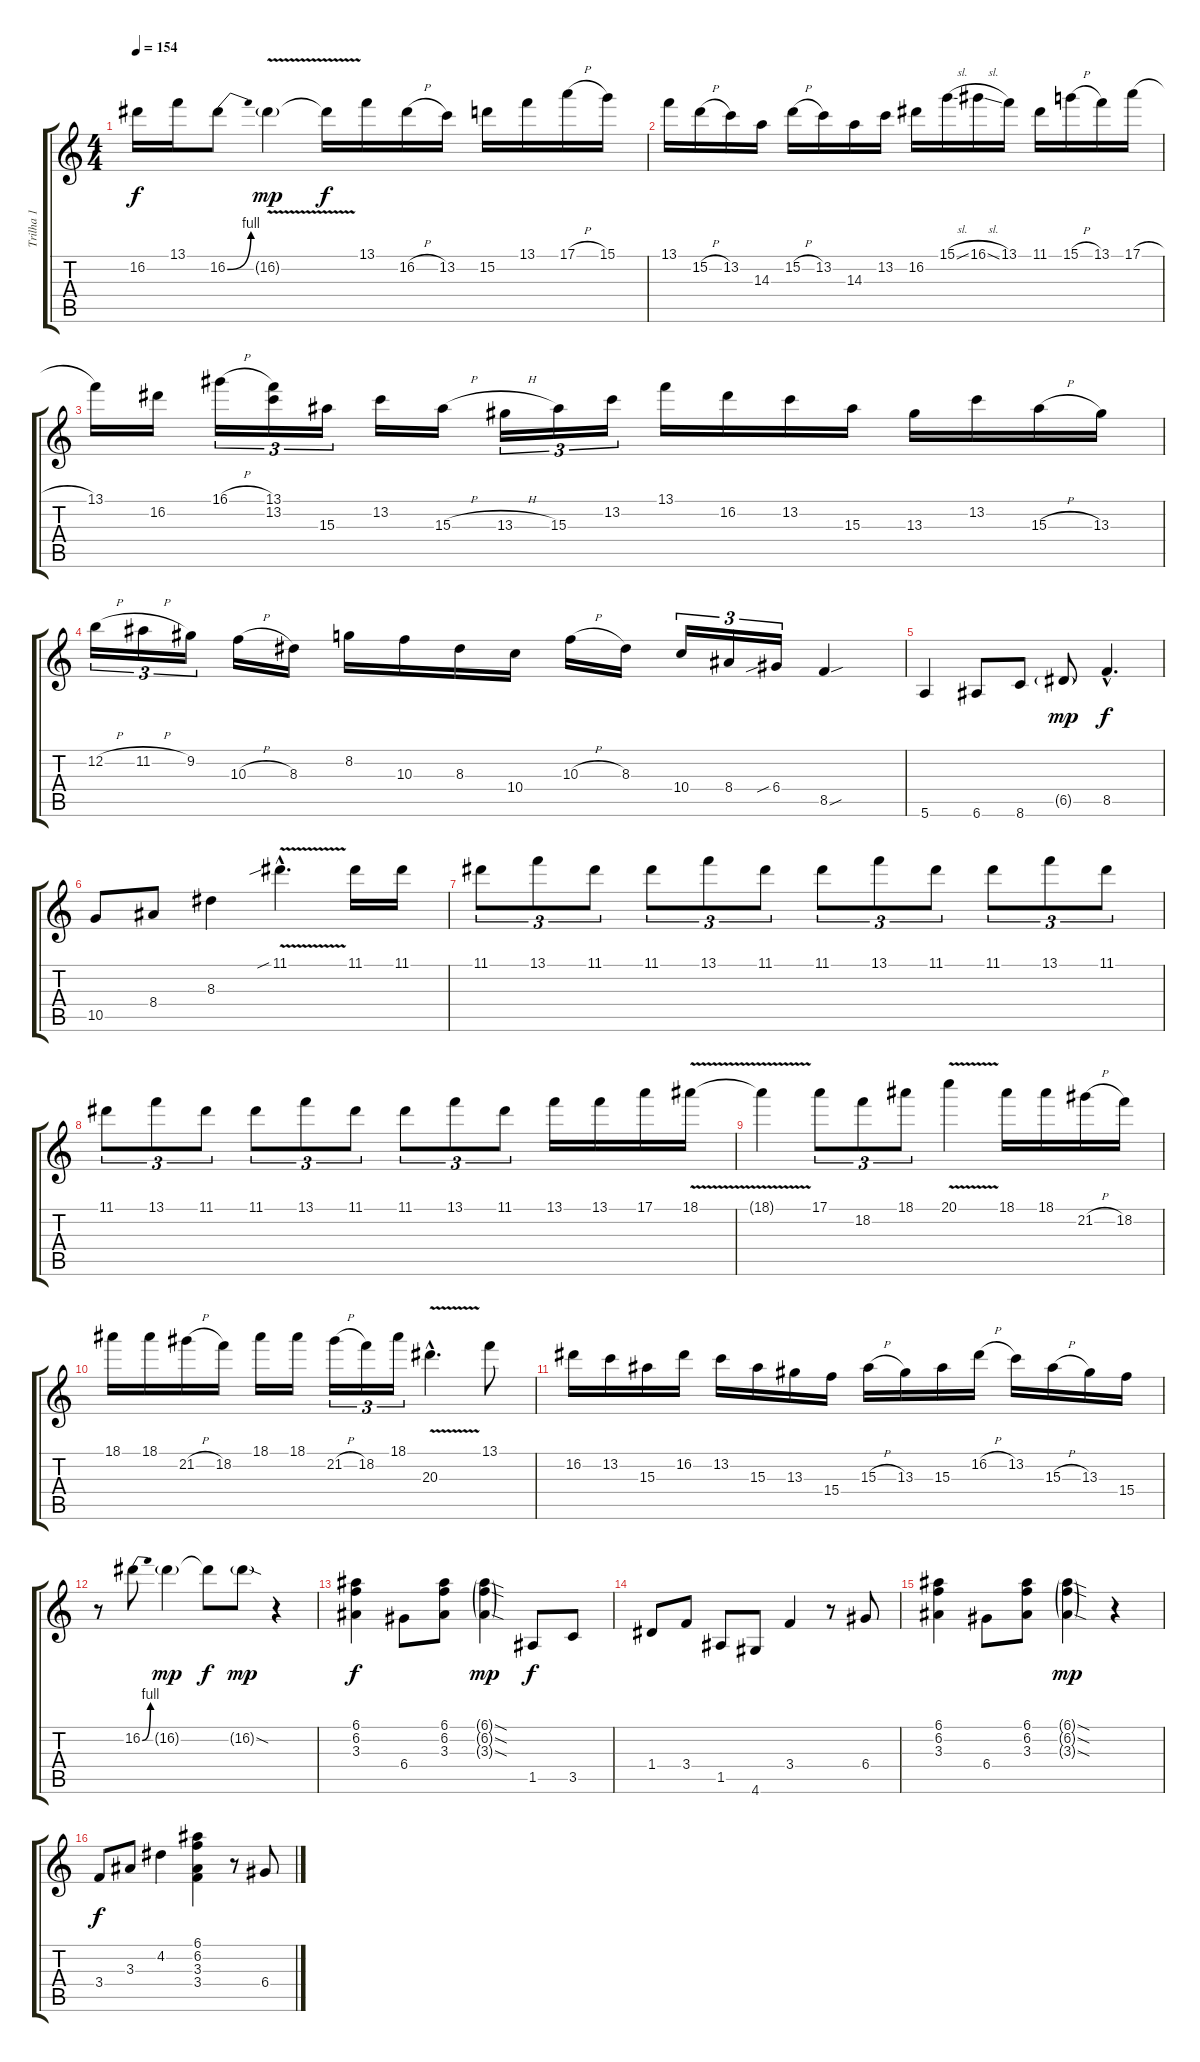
\track ("Trilha 1" "Trilha 1") {instrument electricguitarclean}
\staff {score tabs}
\tuning (E4 B3 G3 D3 A2 E2) {hide}
\ts (4 4)
\tempo 154
\clef g2
\ks c
16.2.16{dy f} 13.1.16 16.2{be (bend 0 0 60 4)}.8 16.2{v g}.4{dy mp} 16.2{t}.16{dy f} 13.1.16 16.2{h}.16 13.2.16 15.2.16 13.1.16 17.1{h}.16 15.1.16 |
13.1.16 15.2{h}.16 13.2.16 14.3.16 15.2{h}.16 13.2.16 14.3.16 13.2.16 16.2.16 15.1{sl}.16 16.1{sl}.16 13.1.16 11.1.16 15.1{h}.16 13.1.16 17.1{h}.16 |
13.1.16 16.2.16 16.1{h}.16{tu (3 2)} (13.1 13.2).16{tu (3 2)} 15.3.16{tu (3 2)} 13.2.16 15.3{h}.16 13.3{h}.16{tu (3 2)} 15.3.16{tu (3 2)} 13.2.16{tu (3 2)} 13.1.16 16.2.16 13.2.16 15.3.16 13.3.16 13.2.16 15.3{h}.16 13.3.16 |
12.2{h}.16{tu (3 2)} 11.2{h}.16{tu (3 2)} 9.2.16{tu (3 2)} 10.3{h}.16 8.3.16 8.2.16 10.3.16 8.3.16 10.4.16 10.3{h}.16 8.3.16 10.4.16{tu (3 2)} 8.4.16{tu (3 2)} 6.4{sib}.16{tu (3 2)} 8.5{sou}.4 |
5.6.4 6.6.8 8.6.8 6.5{g}.8{dy mp} 8.5{hac}.4{d dy f} |
10.5.8 8.4.8 8.3.4 11.1{v sib hac}.4{d} 11.1.16 11.1.16 |
11.1.8{tu (3 2)} 13.1.8{tu (3 2)} 11.1.8{tu (3 2)} 11.1.8{tu (3 2)} 13.1.8{tu (3 2)} 11.1.8{tu (3 2)} 11.1.8{tu (3 2)} 13.1.8{tu (3 2)} 11.1.8{tu (3 2)} 11.1.8{tu (3 2)} 13.1.8{tu (3 2)} 11.1.8{tu (3 2)} |
11.1.8{tu (3 2)} 13.1.8{tu (3 2)} 11.1.8{tu (3 2)} 11.1.8{tu (3 2)} 13.1.8{tu (3 2)} 11.1.8{tu (3 2)} 11.1.8{tu (3 2)} 13.1.8{tu (3 2)} 11.1.8{tu (3 2)} 13.1.16 13.1.16 17.1.16 18.1{v}.16 |
18.1{t}.4 17.1.8{tu (3 2)} 18.2.8{tu (3 2)} 18.1.8{tu (3 2)} 20.1{v}.4 18.1.16 18.1.16 21.2{h}.16 18.2.16 |
18.1.16 18.1.16 21.2{h}.16 18.2.16 18.1.16 18.1.16 21.2{h}.16{tu (3 2)} 18.2.16{tu (3 2)} 18.1.16{tu (3 2)} 20.3{v hac}.4{d} 13.1.8 |
16.2.16 13.2.16 15.3.16 16.2.16 13.2.16 15.3.16 13.3.16 15.4.16 15.3{h}.16 13.3.16 15.3.16 16.2{h}.16 13.2.16 15.3{h}.16 13.3.16 15.4.16 |
r.8 16.2{be (bend 0 0 60 4)}.8 16.2{g}.4{dy mp} 16.2{t}.8{dy f} 16.2{sod g}.8{dy mp} r.4 |
(6.1 6.2 3.3).4{dy f instrument electricguitarclean} 6.4.8 (6.1 6.2 3.3).8 (6.1{sod g} 6.2{sod g} 3.3{sod g}).4{dy mp} 1.5.8{dy f} 3.5.8 |
1.4.8 3.4.8 1.5.8 4.6.8 3.4.4 r.8 6.4.8 |
(6.1 6.2 3.3).4 6.4.8 (6.1 6.2 3.3).8 (6.1{sod g} 6.2{sod g} 3.3{sod g}).4{dy mp} r.4 |
3.4.8{dy f} 3.3.8 4.2.4 (6.1 6.2 3.3 3.4).4 r.8 6.4.8
